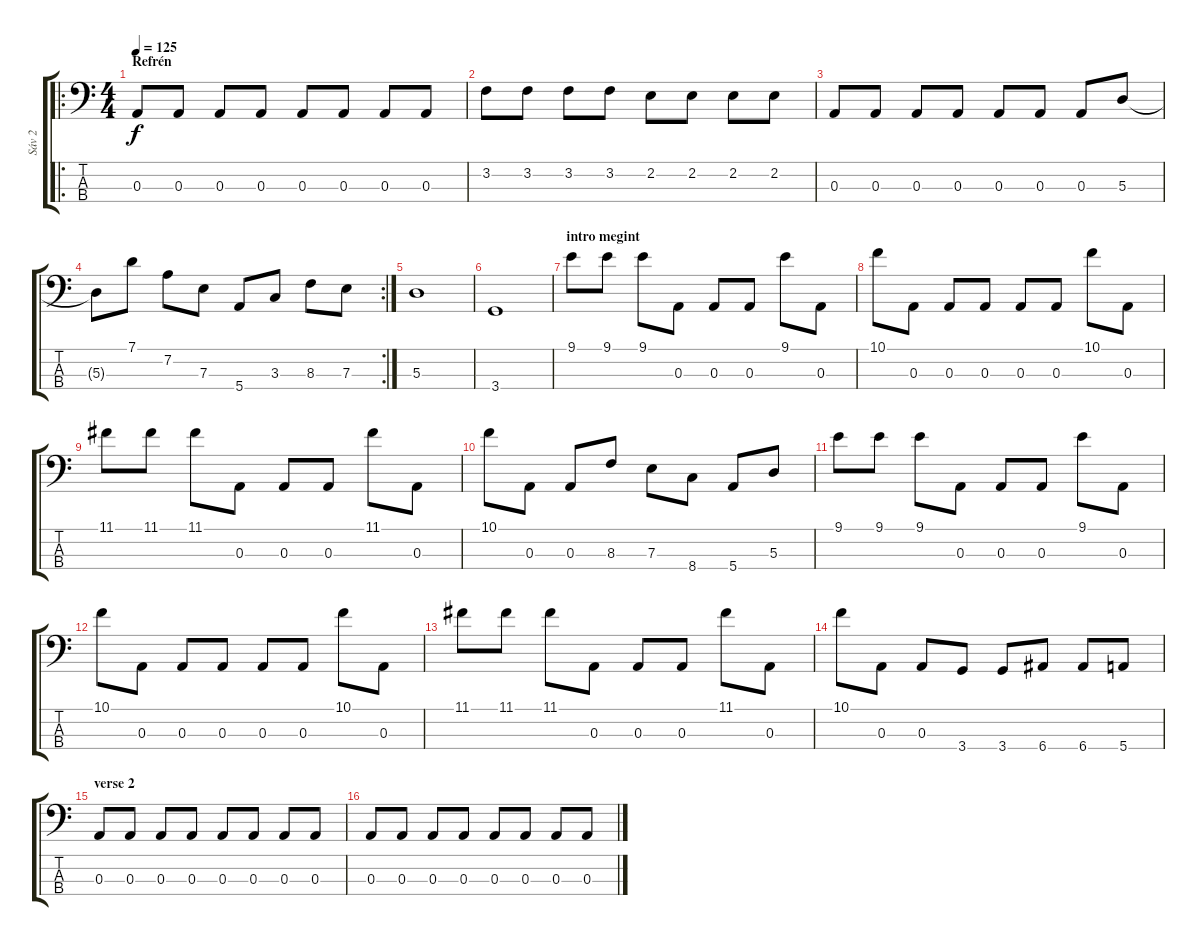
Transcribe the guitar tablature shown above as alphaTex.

\track ("Sáv 2" "Sáv 2") {instrument electricbassfinger}
\staff {score tabs}
\tuning (G2 D2 A1 E1) {hide}
\ro
\ts (4 4)
\section ("" "Refrén")
\tempo 125
\clef f4
\ks c
0.3.8{dy f} 0.3.8 0.3.8 0.3.8 0.3.8 0.3.8 0.3.8 0.3.8 |
3.2.8 3.2.8 3.2.8 3.2.8 2.2.8 2.2.8 2.2.8 2.2.8 |
0.3.8 0.3.8 0.3.8 0.3.8 0.3.8 0.3.8 0.3.8 5.3.8 |
\rc 2
5.3{t}.8 7.1.8 7.2.8 7.3.8 5.4.8 3.3.8 8.3.8 7.3.8 |
5.3.1 |
3.4.1 |
\section ("" "intro megint")
9.1.8 9.1.8 9.1.8 0.3.8 0.3.8 0.3.8 9.1.8 0.3.8 |
10.1.8 0.3.8 0.3.8 0.3.8 0.3.8 0.3.8 10.1.8 0.3.8 |
11.1.8 11.1.8 11.1.8 0.3.8 0.3.8 0.3.8 11.1.8 0.3.8 |
10.1.8 0.3.8 0.3.8 8.3.8 7.3.8 8.4.8 5.4.8 5.3.8 |
9.1.8 9.1.8 9.1.8 0.3.8 0.3.8 0.3.8 9.1.8 0.3.8 |
10.1.8 0.3.8 0.3.8 0.3.8 0.3.8 0.3.8 10.1.8 0.3.8 |
11.1.8 11.1.8 11.1.8 0.3.8 0.3.8 0.3.8 11.1.8 0.3.8 |
10.1.8 0.3.8 0.3.8 3.4.8 3.4.8 6.4.8 6.4.8 5.4.8 |
\section ("" "verse 2")
0.3.8 0.3.8 0.3.8 0.3.8 0.3.8 0.3.8 0.3.8 0.3.8 |
0.3.8 0.3.8 0.3.8 0.3.8 0.3.8 0.3.8 0.3.8 0.3.8
